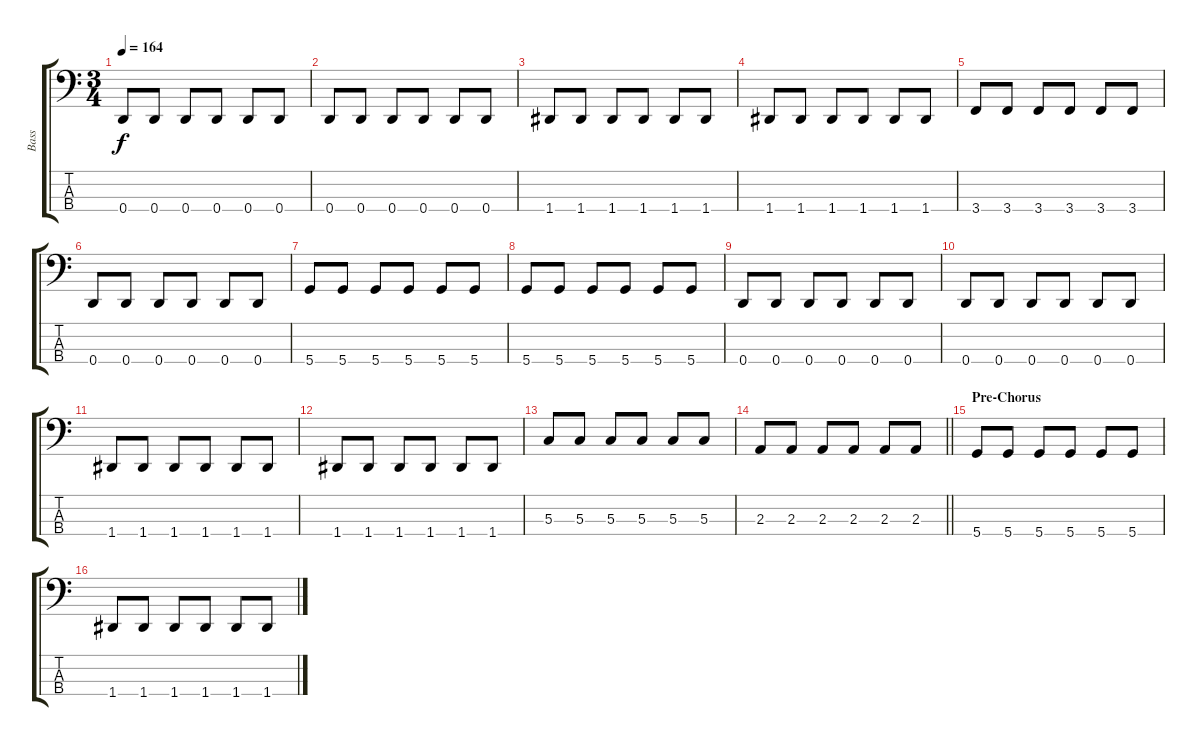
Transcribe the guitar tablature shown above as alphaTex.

\track ("Bass" "Bass") {instrument electricbasspick}
\staff {score tabs}
\tuning (F2 C2 G1 D1) {hide}
\ts (3 4)
\tempo 164
\clef f4
\ks c
0.4.8{dy f} 0.4.8 0.4.8 0.4.8 0.4.8 0.4.8 |
0.4.8 0.4.8 0.4.8 0.4.8 0.4.8 0.4.8 |
1.4.8 1.4.8 1.4.8 1.4.8 1.4.8 1.4.8 |
1.4.8 1.4.8 1.4.8 1.4.8 1.4.8 1.4.8 |
3.4.8 3.4.8 3.4.8 3.4.8 3.4.8 3.4.8 |
0.4.8 0.4.8 0.4.8 0.4.8 0.4.8 0.4.8 |
5.4.8 5.4.8 5.4.8 5.4.8 5.4.8 5.4.8 |
5.4.8 5.4.8 5.4.8 5.4.8 5.4.8 5.4.8 |
0.4.8 0.4.8 0.4.8 0.4.8 0.4.8 0.4.8 |
0.4.8 0.4.8 0.4.8 0.4.8 0.4.8 0.4.8 |
1.4.8 1.4.8 1.4.8 1.4.8 1.4.8 1.4.8 |
1.4.8 1.4.8 1.4.8 1.4.8 1.4.8 1.4.8 |
5.3.8 5.3.8 5.3.8 5.3.8 5.3.8 5.3.8 |
\barLineRight lightlight
2.3.8 2.3.8 2.3.8 2.3.8 2.3.8 2.3.8 |
\section ("" "Pre-Chorus")
5.4.8 5.4.8 5.4.8 5.4.8 5.4.8 5.4.8 |
1.4.8 1.4.8 1.4.8 1.4.8 1.4.8 1.4.8
